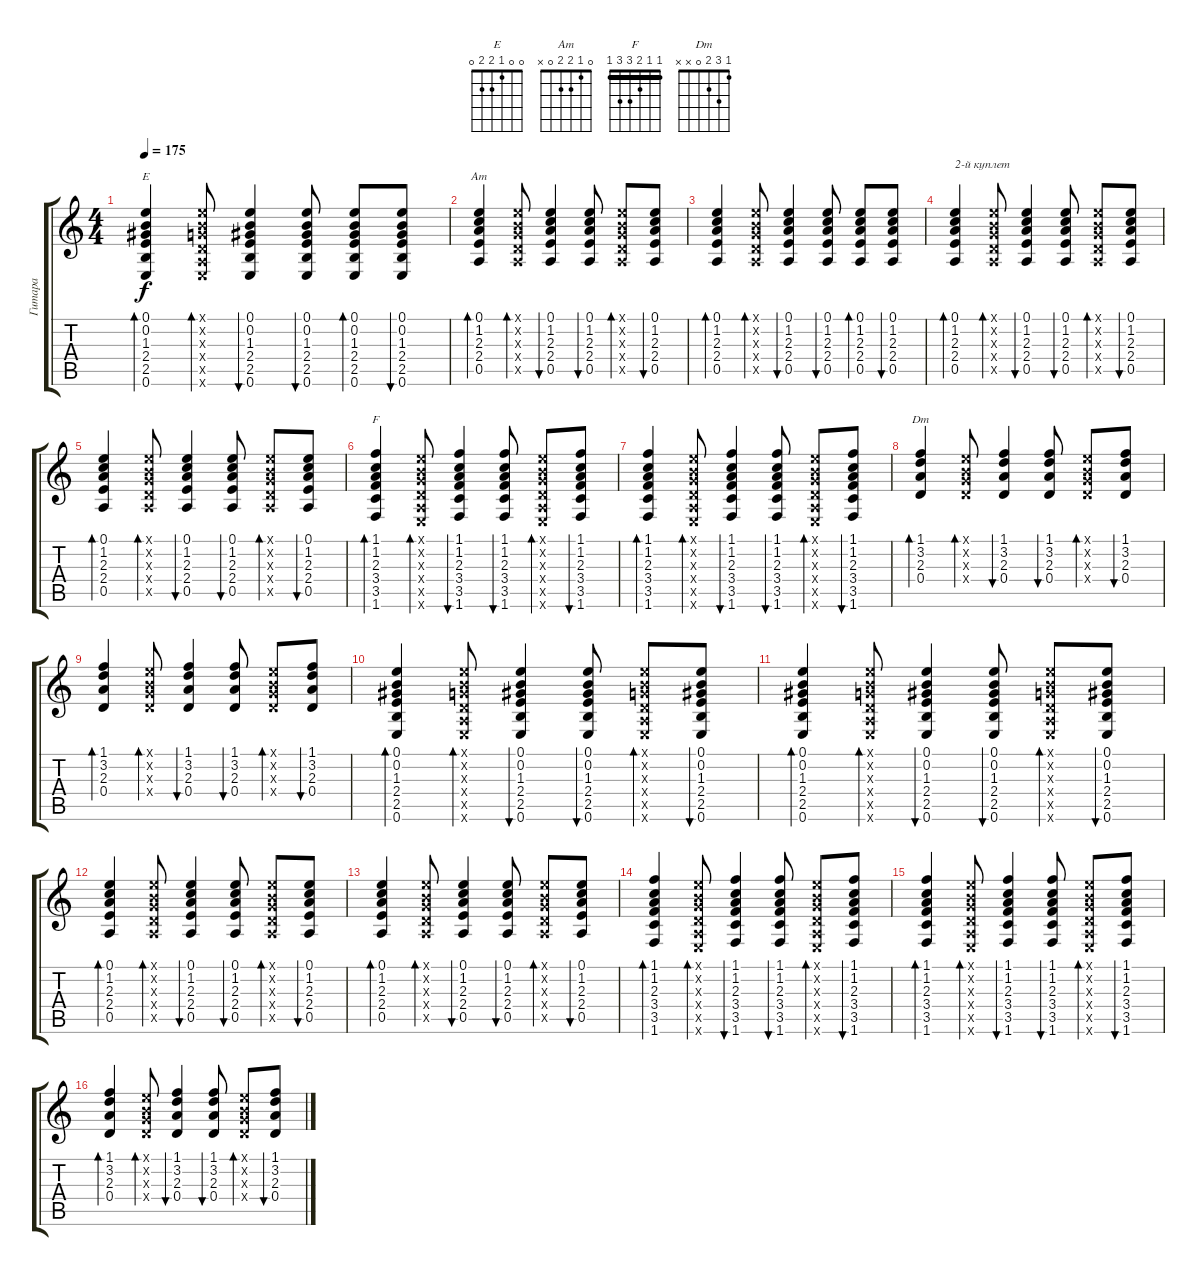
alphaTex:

\track ("Гитара" "Гитара") {instrument acousticguitarsteel}
\staff {score tabs}
\tuning (E4 B3 G3 D3 A2 E2) {hide}
\chord ("E" 0 0 1 2 2 0)
\chord ("Am" 0 1 2 2 0 x)
\chord ("F" 1 1 2 3 3 1) {barre 1}
\chord ("Dm" 1 3 2 0 x x)
\ts (4 4)
\tempo 175
\clef g2
\ks c
(0.1 0.2 1.3 2.4 2.5 0.6).4{bd 60 ch "E" dy f} (0.1{x} 0.2{x} 0.3{x} 0.4{x} 0.5{x} 0.6{x}).8{bd 60} (0.1 0.2 1.3 2.4 2.5 0.6).4{bu 60} (0.1 0.2 1.3 2.4 2.5 0.6).8{bu 60} (0.1 0.2 1.3 2.4 2.5 0.6).8{bd 60} (0.1 0.2 1.3 2.4 2.5 0.6).8{bu 60} |
(0.1 1.2 2.3 2.4 0.5).4{bd 60 ch "Am"} (0.1{x} 0.2{x} 0.3{x} 0.4{x} 0.5{x}).8{bd 60} (0.1 1.2 2.3 2.4 0.5).4{bu 60} (0.1 1.2 2.3 2.4 0.5).8{bu 60} (0.1{x} 0.2{x} 0.3{x} 0.4{x} 0.5{x}).8{bd 60} (0.1 1.2 2.3 2.4 0.5).8{bu 60} |
(0.1 1.2 2.3 2.4 0.5).4{bd 60} (0.1{x} 0.2{x} 0.3{x} 0.4{x} 0.5{x}).8{bd 60} (0.1 1.2 2.3 2.4 0.5).4{bu 60} (0.1 1.2 2.3 2.4 0.5).8{bu 60} (0.1 1.2 2.3 2.4 0.5).8{bd 60} (0.1 1.2 2.3 2.4 0.5).8{bu 60} |
(0.1 1.2 2.3 2.4 0.5).4{bd 60 txt "2-й куплет"} (0.1{x} 0.2{x} 0.3{x} 0.4{x} 0.5{x}).8{bd 60} (0.1 1.2 2.3 2.4 0.5).4{bu 60} (0.1 1.2 2.3 2.4 0.5).8{bu 60} (0.1{x} 0.2{x} 0.3{x} 0.4{x} 0.5{x}).8{bd 60} (0.1 1.2 2.3 2.4 0.5).8{bu 60} |
(0.1 1.2 2.3 2.4 0.5).4{bd 60} (0.1{x} 0.2{x} 0.3{x} 0.4{x} 0.5{x}).8{bd 60} (0.1 1.2 2.3 2.4 0.5).4{bu 60} (0.1 1.2 2.3 2.4 0.5).8{bu 60} (0.1{x} 0.2{x} 0.3{x} 0.4{x} 0.5{x}).8{bd 60} (0.1 1.2 2.3 2.4 0.5).8{bu 60} |
(1.1 1.2 2.3 3.4 3.5 1.6).4{bd 60 ch "F"} (0.1{x} 0.2{x} 0.3{x} 0.4{x} 0.5{x} 0.6{x}).8{bd 60} (1.1 1.2 2.3 3.4 3.5 1.6).4{bu 60} (1.1 1.2 2.3 3.4 3.5 1.6).8{bu 60} (0.1{x} 0.2{x} 0.3{x} 0.4{x} 0.5{x} 0.6{x}).8{bd 60} (1.1 1.2 2.3 3.4 3.5 1.6).8{bu 60} |
(1.1 1.2 2.3 3.4 3.5 1.6).4{bd 60} (0.1{x} 0.2{x} 0.3{x} 0.4{x} 0.5{x} 0.6{x}).8{bd 60} (1.1 1.2 2.3 3.4 3.5 1.6).4{bu 60} (1.1 1.2 2.3 3.4 3.5 1.6).8{bu 60} (0.1{x} 0.2{x} 0.3{x} 0.4{x} 0.5{x} 0.6{x}).8{bd 60} (1.1 1.2 2.3 3.4 3.5 1.6).8{bu 60} |
(1.1 3.2 2.3 0.4).4{bd 60 ch "Dm"} (0.1{x} 0.2{x} 0.3{x} 0.4{x}).8{bd 60} (1.1 3.2 2.3 0.4).4{bu 60} (1.1 3.2 2.3 0.4).8{bu 60} (0.1{x} 0.2{x} 0.3{x} 0.4{x}).8{bd 60} (1.1 3.2 2.3 0.4).8{bu 60} |
(1.1 3.2 2.3 0.4).4{bd 60} (0.1{x} 0.2{x} 0.3{x} 0.4{x}).8{bd 60} (1.1 3.2 2.3 0.4).4{bu 60} (1.1 3.2 2.3 0.4).8{bu 60} (0.1{x} 0.2{x} 0.3{x} 0.4{x}).8{bd 60} (1.1 3.2 2.3 0.4).8{bu 60} |
(0.1 0.2 1.3 2.4 2.5 0.6).4{bd 60} (0.1{x} 0.2{x} 0.3{x} 0.4{x} 0.5{x} 0.6{x}).8{bd 60} (0.1 0.2 1.3 2.4 2.5 0.6).4{bu 60} (0.1 0.2 1.3 2.4 2.5 0.6).8{bu 60} (0.1{x} 0.2{x} 0.3{x} 0.4{x} 0.5{x} 0.6{x}).8{bd 60} (0.1 0.2 1.3 2.4 2.5 0.6).8{bu 60} |
(0.1 0.2 1.3 2.4 2.5 0.6).4{bd 60} (0.1{x} 0.2{x} 0.3{x} 0.4{x} 0.5{x} 0.6{x}).8{bd 60} (0.1 0.2 1.3 2.4 2.5 0.6).4{bu 60} (0.1 0.2 1.3 2.4 2.5 0.6).8{bu 60} (0.1{x} 0.2{x} 0.3{x} 0.4{x} 0.5{x} 0.6{x}).8{bd 60} (0.1 0.2 1.3 2.4 2.5 0.6).8{bu 60} |
(0.1 1.2 2.3 2.4 0.5).4{bd 60} (0.1{x} 0.2{x} 0.3{x} 0.4{x} 0.5{x}).8{bd 60} (0.1 1.2 2.3 2.4 0.5).4{bu 60} (0.1 1.2 2.3 2.4 0.5).8{bu 60} (0.1{x} 0.2{x} 0.3{x} 0.4{x} 0.5{x}).8{bd 60} (0.1 1.2 2.3 2.4 0.5).8{bu 60} |
(0.1 1.2 2.3 2.4 0.5).4{bd 60} (0.1{x} 0.2{x} 0.3{x} 0.4{x} 0.5{x}).8{bd 60} (0.1 1.2 2.3 2.4 0.5).4{bu 60} (0.1 1.2 2.3 2.4 0.5).8{bu 60} (0.1{x} 0.2{x} 0.3{x} 0.4{x} 0.5{x}).8{bd 60} (0.1 1.2 2.3 2.4 0.5).8{bu 60} |
(1.1 1.2 2.3 3.4 3.5 1.6).4{bd 60} (0.1{x} 0.2{x} 0.3{x} 0.4{x} 0.5{x} 0.6{x}).8{bd 60} (1.1 1.2 2.3 3.4 3.5 1.6).4{bu 60} (1.1 1.2 2.3 3.4 3.5 1.6).8{bu 60} (0.1{x} 0.2{x} 0.3{x} 0.4{x} 0.5{x} 0.6{x}).8{bd 60} (1.1 1.2 2.3 3.4 3.5 1.6).8{bu 60} |
(1.1 1.2 2.3 3.4 3.5 1.6).4{bd 60} (0.1{x} 0.2{x} 0.3{x} 0.4{x} 0.5{x} 0.6{x}).8{bd 60} (1.1 1.2 2.3 3.4 3.5 1.6).4{bu 60} (1.1 1.2 2.3 3.4 3.5 1.6).8{bu 60} (0.1{x} 0.2{x} 0.3{x} 0.4{x} 0.5{x} 0.6{x}).8{bd 60} (1.1 1.2 2.3 3.4 3.5 1.6).8{bu 60} |
(1.1 3.2 2.3 0.4).4{bd 60} (0.1{x} 0.2{x} 0.3{x} 0.4{x}).8{bd 60} (1.1 3.2 2.3 0.4).4{bu 60} (1.1 3.2 2.3 0.4).8{bu 60} (0.1{x} 0.2{x} 0.3{x} 0.4{x}).8{bd 60} (1.1 3.2 2.3 0.4).8{bu 60}
